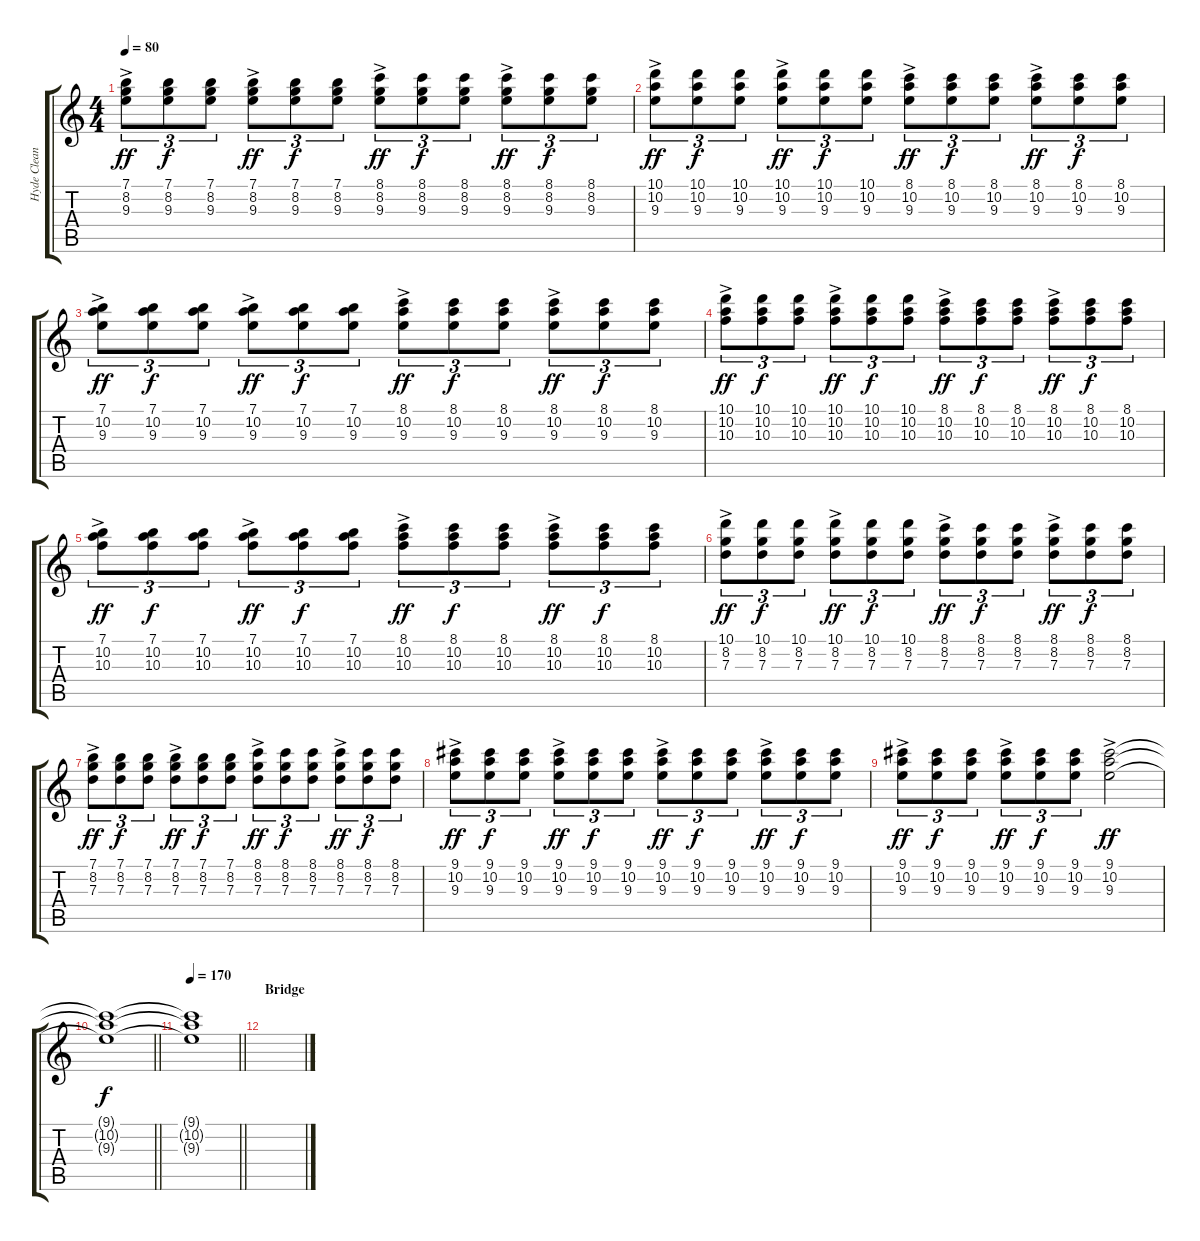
\track ("Hyde Clean" "Hyde Clean") {instrument electricguitarclean}
\staff {score tabs}
\tuning (E4 B3 G3 D3 A2 E2) {hide}
\ts (4 4)
\tempo 80
\clef g2
\ks c
(7.1{ac} 8.2{ac} 9.3{ac}).8{tu (3 2) dy ff} (7.1 8.2 9.3).8{tu (3 2) dy f} (7.1 8.2 9.3).8{tu (3 2)} (7.1{ac} 8.2{ac} 9.3{ac}).8{tu (3 2) dy ff} (7.1 8.2 9.3).8{tu (3 2) dy f} (7.1 8.2 9.3).8{tu (3 2)} (8.1{ac} 8.2{ac} 9.3{ac}).8{tu (3 2) dy ff} (8.1 8.2 9.3).8{tu (3 2) dy f} (8.1 8.2 9.3).8{tu (3 2)} (8.1{ac} 8.2{ac} 9.3{ac}).8{tu (3 2) dy ff} (8.1 8.2 9.3).8{tu (3 2) dy f} (8.1 8.2 9.3).8{tu (3 2)} |
(10.1{ac} 10.2{ac} 9.3{ac}).8{tu (3 2) dy ff} (10.1 10.2 9.3).8{tu (3 2) dy f} (10.1 10.2 9.3).8{tu (3 2)} (10.1{ac} 10.2{ac} 9.3{ac}).8{tu (3 2) dy ff} (10.1 10.2 9.3).8{tu (3 2) dy f} (10.1 10.2 9.3).8{tu (3 2)} (8.1{ac} 10.2{ac} 9.3{ac}).8{tu (3 2) dy ff} (8.1 10.2 9.3).8{tu (3 2) dy f} (8.1 10.2 9.3).8{tu (3 2)} (8.1{ac} 10.2{ac} 9.3{ac}).8{tu (3 2) dy ff} (8.1 10.2 9.3).8{tu (3 2) dy f} (8.1 10.2 9.3).8{tu (3 2)} |
(7.1{ac} 10.2{ac} 9.3{ac}).8{tu (3 2) dy ff} (7.1 10.2 9.3).8{tu (3 2) dy f} (7.1 10.2 9.3).8{tu (3 2)} (7.1{ac} 10.2{ac} 9.3{ac}).8{tu (3 2) dy ff} (7.1 10.2 9.3).8{tu (3 2) dy f} (7.1 10.2 9.3).8{tu (3 2)} (8.1{ac} 10.2{ac} 9.3{ac}).8{tu (3 2) dy ff} (8.1 10.2 9.3).8{tu (3 2) dy f} (8.1 10.2 9.3).8{tu (3 2)} (8.1{ac} 10.2{ac} 9.3{ac}).8{tu (3 2) dy ff} (8.1 10.2 9.3).8{tu (3 2) dy f} (8.1 10.2 9.3).8{tu (3 2)} |
(10.1{ac} 10.2{ac} 10.3{ac}).8{tu (3 2) dy ff} (10.1 10.2 10.3).8{tu (3 2) dy f} (10.1 10.2 10.3).8{tu (3 2)} (10.1{ac} 10.2{ac} 10.3{ac}).8{tu (3 2) dy ff} (10.1 10.2 10.3).8{tu (3 2) dy f} (10.1 10.2 10.3).8{tu (3 2)} (8.1{ac} 10.2{ac} 10.3{ac}).8{tu (3 2) dy ff} (8.1 10.2 10.3).8{tu (3 2) dy f} (8.1 10.2 10.3).8{tu (3 2)} (8.1{ac} 10.2{ac} 10.3{ac}).8{tu (3 2) dy ff} (8.1 10.2 10.3).8{tu (3 2) dy f} (8.1 10.2 10.3).8{tu (3 2)} |
(7.1{ac} 10.2{ac} 10.3{ac}).8{tu (3 2) dy ff} (7.1 10.2 10.3).8{tu (3 2) dy f} (7.1 10.2 10.3).8{tu (3 2)} (7.1{ac} 10.2{ac} 10.3{ac}).8{tu (3 2) dy ff} (7.1 10.2 10.3).8{tu (3 2) dy f} (7.1 10.2 10.3).8{tu (3 2)} (8.1{ac} 10.2{ac} 10.3{ac}).8{tu (3 2) dy ff} (8.1 10.2 10.3).8{tu (3 2) dy f} (8.1 10.2 10.3).8{tu (3 2)} (8.1{ac} 10.2{ac} 10.3{ac}).8{tu (3 2) dy ff} (8.1 10.2 10.3).8{tu (3 2) dy f} (8.1 10.2 10.3).8{tu (3 2)} |
(10.1{ac} 8.2{ac} 7.3{ac}).8{tu (3 2) dy ff} (10.1 8.2 7.3).8{tu (3 2) dy f} (10.1 8.2 7.3).8{tu (3 2)} (10.1{ac} 8.2{ac} 7.3{ac}).8{tu (3 2) dy ff} (10.1 8.2 7.3).8{tu (3 2) dy f} (10.1 8.2 7.3).8{tu (3 2)} (8.1{ac} 8.2{ac} 7.3{ac}).8{tu (3 2) dy ff} (8.1 8.2 7.3).8{tu (3 2) dy f} (8.1 8.2 7.3).8{tu (3 2)} (8.1{ac} 8.2{ac} 7.3{ac}).8{tu (3 2) dy ff} (8.1 8.2 7.3).8{tu (3 2) dy f} (8.1 8.2 7.3).8{tu (3 2)} |
(7.1{ac} 8.2{ac} 7.3{ac}).8{tu (3 2) dy ff} (7.1 8.2 7.3).8{tu (3 2) dy f} (7.1 8.2 7.3).8{tu (3 2)} (7.1{ac} 8.2{ac} 7.3{ac}).8{tu (3 2) dy ff} (7.1 8.2 7.3).8{tu (3 2) dy f} (7.1 8.2 7.3).8{tu (3 2)} (8.1{ac} 8.2{ac} 7.3{ac}).8{tu (3 2) dy ff} (8.1 8.2 7.3).8{tu (3 2) dy f} (8.1 8.2 7.3).8{tu (3 2)} (8.1{ac} 8.2{ac} 7.3{ac}).8{tu (3 2) dy ff} (8.1 8.2 7.3).8{tu (3 2) dy f} (8.1 8.2 7.3).8{tu (3 2)} |
(9.1{ac} 10.2{ac} 9.3{ac}).8{tu (3 2) dy ff} (9.1 10.2 9.3).8{tu (3 2) dy f} (9.1 10.2 9.3).8{tu (3 2)} (9.1{ac} 10.2{ac} 9.3{ac}).8{tu (3 2) dy ff} (9.1 10.2 9.3).8{tu (3 2) dy f} (9.1 10.2 9.3).8{tu (3 2)} (9.1{ac} 10.2{ac} 9.3{ac}).8{tu (3 2) dy ff} (9.1 10.2 9.3).8{tu (3 2) dy f} (9.1 10.2 9.3).8{tu (3 2)} (9.1{ac} 10.2{ac} 9.3{ac}).8{tu (3 2) dy ff} (9.1 10.2 9.3).8{tu (3 2) dy f} (9.1 10.2 9.3).8{tu (3 2)} |
(9.1{ac} 10.2{ac} 9.3{ac}).8{tu (3 2) dy ff} (9.1 10.2 9.3).8{tu (3 2) dy f} (9.1 10.2 9.3).8{tu (3 2)} (9.1{ac} 10.2{ac} 9.3{ac}).8{tu (3 2) dy ff} (9.1 10.2 9.3).8{tu (3 2) dy f} (9.1 10.2 9.3).8{tu (3 2)} (9.1{ac} 10.2{ac} 9.3{ac}).2{dy ff} |
\barLineRight lightlight
(9.1{t} 10.2{t} 9.3{t}).1{dy f} |
\tempo 170
\barLineRight lightlight
(9.1{t} 10.2{t} 9.3{t}).1 |
\section ("" "Bridge")
